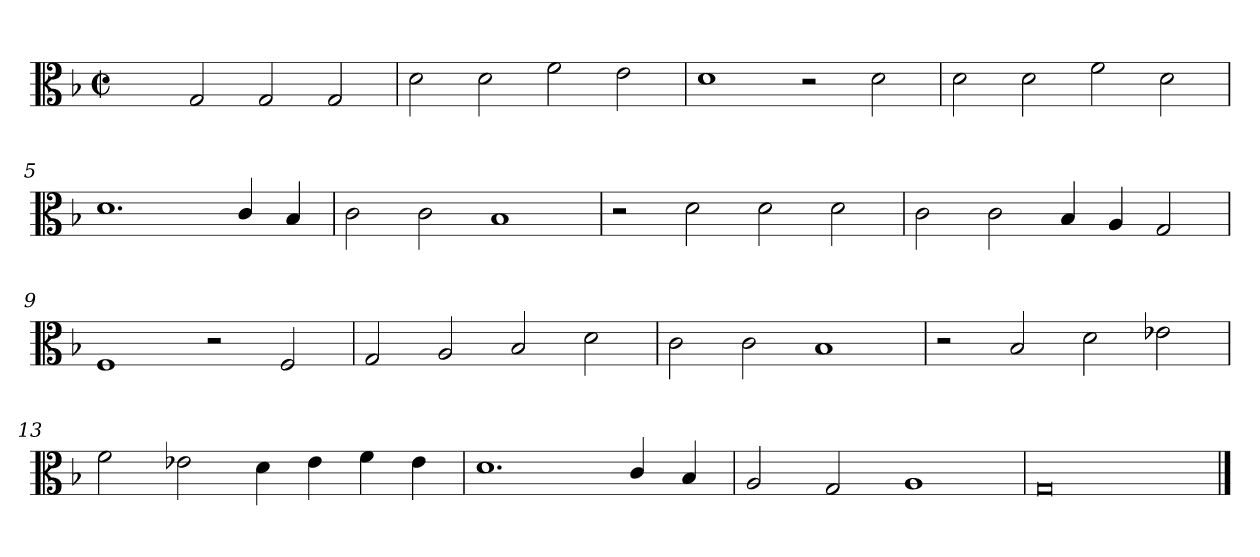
**kern
*part1
*staff1
*clefC3
*k[b-]
*M4/2
*met(c|)
=1
2ryy
2G
2G
2G
=2
2d
2d
2f
2e
=3
1d
2r
2d
=4
2d
2d
2f
2d
=5
1.d
4c/
4B-
=6
2c
2c
1B-
=7
2r
2d
2d
2d
=8
2c
2c
4B-
4A
2G
=9
1F
2r
2F
=10
2G
2A
2B-
2d
=11
2c
2c
1B-
=12
2r
2B-
2d
2e-X
=13
2f
2e-X
4d
4e-
4f
4e-
=14
1.d
4c/
4B-
=15
2A
2G
1A
=16
0G/
==
*-
